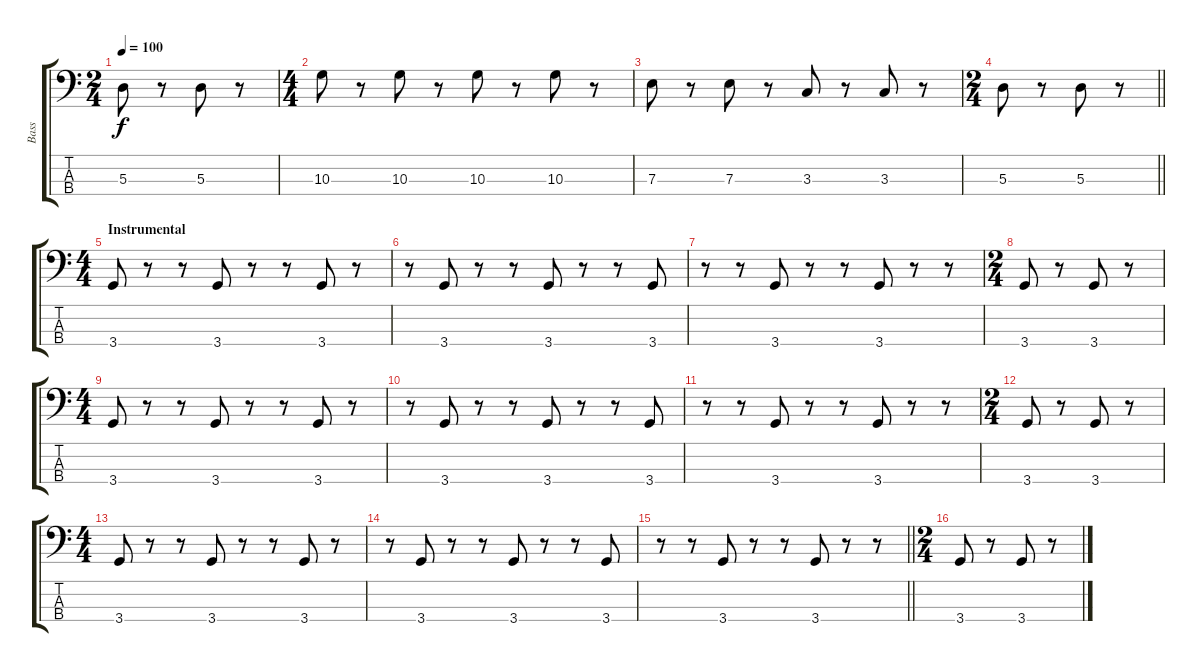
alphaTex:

\track ("Bass" "Bass") {instrument electricbassfinger}
\staff {score tabs}
\tuning (G2 D2 A1 E1) {hide}
\ts (2 4)
\tempo 100
\clef f4
\ks c
5.3.8{dy f} r.8 5.3.8 r.8 |
\ts (4 4)
10.3.8 r.8 10.3.8 r.8 10.3.8 r.8 10.3.8 r.8 |
7.3.8 r.8 7.3.8 r.8 3.3.8 r.8 3.3.8 r.8 |
\ts (2 4)
\barLineRight lightlight
5.3.8 r.8 5.3.8 r.8 |
\ts (4 4)
\section ("" "Instrumental")
3.4.8 r.8 r.8 3.4.8 r.8 r.8 3.4.8 r.8 |
r.8 3.4.8 r.8 r.8 3.4.8 r.8 r.8 3.4.8 |
r.8 r.8 3.4.8 r.8 r.8 3.4.8 r.8 r.8 |
\ts (2 4)
3.4.8 r.8 3.4.8 r.8 |
\ts (4 4)
3.4.8 r.8 r.8 3.4.8 r.8 r.8 3.4.8 r.8 |
r.8 3.4.8 r.8 r.8 3.4.8 r.8 r.8 3.4.8 |
r.8 r.8 3.4.8 r.8 r.8 3.4.8 r.8 r.8 |
\ts (2 4)
3.4.8 r.8 3.4.8 r.8 |
\ts (4 4)
3.4.8 r.8 r.8 3.4.8 r.8 r.8 3.4.8 r.8 |
r.8 3.4.8 r.8 r.8 3.4.8 r.8 r.8 3.4.8 |
\barLineRight lightlight
r.8 r.8 3.4.8 r.8 r.8 3.4.8 r.8 r.8 |
\ts (2 4)
3.4.8 r.8 3.4.8 r.8
